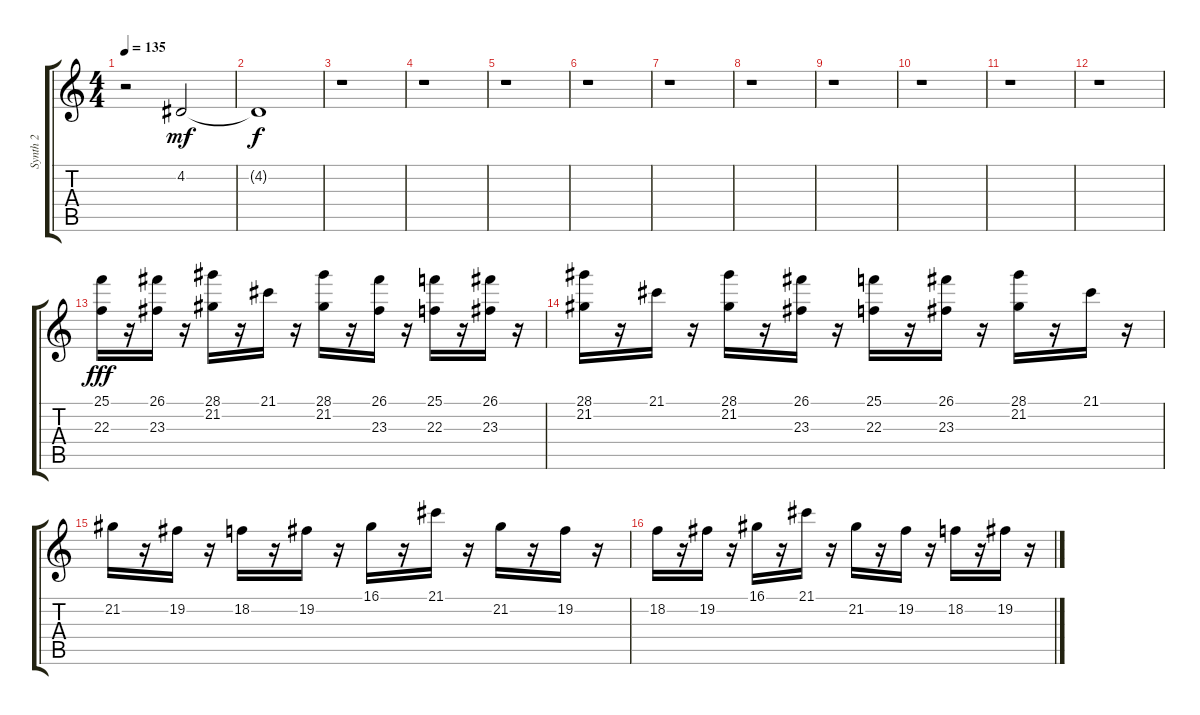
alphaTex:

\track ("Synth 2" "Synth 2") {instrument lead2sawtooth}
\staff {score tabs}
\tuning (E4 B3 G3 D3 A2 E2) {hide}
\ts (4 4)
\tempo 135
\clef g2
\ks c
r.2{dy f} 4.2.2{dy mf} |
4.2{t}.1{dy f} |
r.1 |
r.1 |
r.1 |
r.1 |
r.1 |
r.1 |
r.1 |
r.1 |
r.1 |
r.1 |
(25.1 22.3).16{dy fff} r.16 (26.1 23.3).16 r.16 (28.1 21.2).16 r.16 21.1.16 r.16 (28.1 21.2).16 r.16 (26.1 23.3).16 r.16 (25.1 22.3).16 r.16 (26.1 23.3).16 r.16 |
(28.1 21.2).16 r.16 21.1.16 r.16 (28.1 21.2).16 r.16 (26.1 23.3).16 r.16 (25.1 22.3).16 r.16 (26.1 23.3).16 r.16 (28.1 21.2).16 r.16 21.1.16 r.16 |
21.2.16 r.16 19.2.16 r.16 18.2.16 r.16 19.2.16 r.16 16.1.16 r.16 21.1.16 r.16 21.2.16 r.16 19.2.16 r.16 |
18.2.16 r.16 19.2.16 r.16 16.1.16 r.16 21.1.16 r.16 21.2.16 r.16 19.2.16 r.16 18.2.16 r.16 19.2.16 r.16
